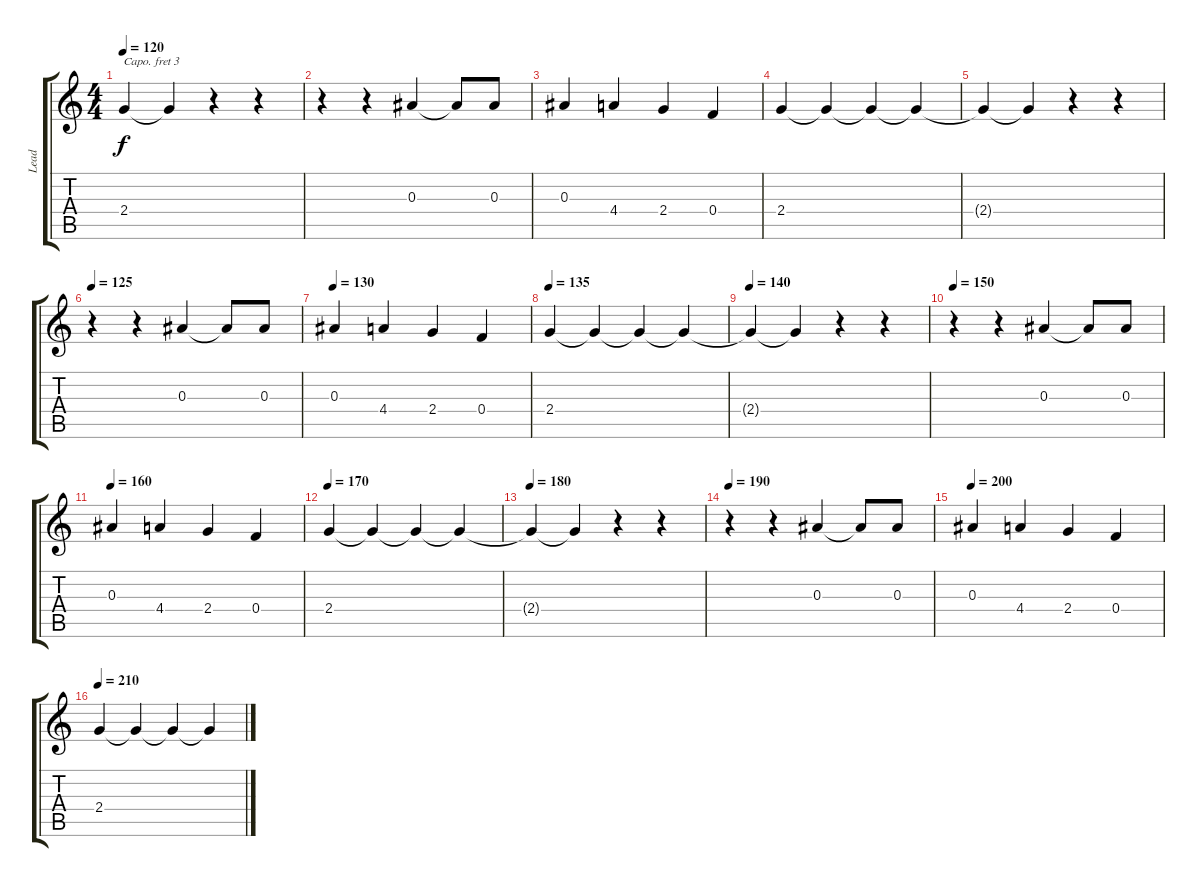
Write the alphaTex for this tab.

\track ("Lead" "Lead") {instrument acousticguitarsteel}
\staff {score tabs}
\capo 3
\tuning (E4 B3 G3 D3 A2 E2) {hide}
\ts (4 4)
\tempo 120
\clef g2
\ks c
2.4{t}.4{dy f} 2.4{t}.4 r.4 r.4 |
r.4 r.4 0.3.4 0.3{t}.8 0.3.8 |
0.3.4 4.4.4 2.4.4 0.4.4 |
2.4.4 2.4{t}.4 2.4{t}.4 2.4{t}.4 |
2.4{t}.4 2.4{t}.4 r.4 r.4 |
\tempo 125
r.4 r.4 0.3.4 0.3{t}.8 0.3.8 |
\tempo 130
0.3.4 4.4.4 2.4.4 0.4.4 |
\tempo 135
2.4.4 2.4{t}.4 2.4{t}.4 2.4{t}.4 |
\tempo 140
2.4{t}.4 2.4{t}.4 r.4 r.4 |
\tempo 150
r.4 r.4 0.3.4 0.3{t}.8 0.3.8 |
\tempo 160
0.3.4 4.4.4 2.4.4 0.4.4 |
\tempo 170
2.4.4 2.4{t}.4 2.4{t}.4 2.4{t}.4 |
\tempo 180
2.4{t}.4 2.4{t}.4 r.4 r.4 |
\tempo 190
r.4 r.4 0.3.4 0.3{t}.8 0.3.8 |
\tempo 200
0.3.4 4.4.4 2.4.4 0.4.4 |
\tempo 210
2.4.4 2.4{t}.4 2.4{t}.4 2.4{t}.4
